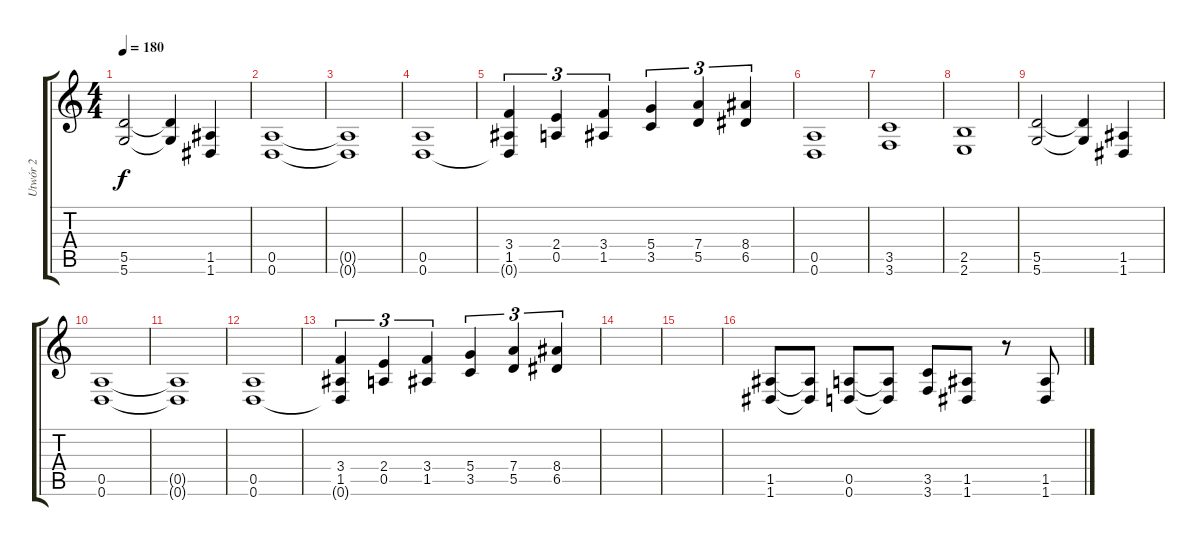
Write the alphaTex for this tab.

\track ("Utwór 2" "Utwór 2") {instrument distortionguitar}
\staff {score tabs}
\tuning (E4 B3 G3 D3 A2 D2) {hide}
\ts (4 4)
\tempo 180
\clef g2
\ks c
(5.5 5.6).2{dy f} (5.5{t} 5.6{t}).4 (1.5 1.6).4 |
(0.5 0.6).1 |
(0.5{t} 0.6{t}).1 |
(0.5 0.6).1 |
(3.4 1.5 0.6{t}).4{tu (3 2)} (2.4 0.5).4{tu (3 2)} (3.4 1.5).4{tu (3 2)} (5.4 3.5).4{tu (3 2)} (7.4 5.5).4{tu (3 2)} (8.4 6.5).4{tu (3 2)} |
(0.5 0.6).1 |
(3.5 3.6).1 |
(2.5 2.6).1 |
(5.5 5.6).2 (5.5{t} 5.6{t}).4 (1.5 1.6).4 |
(0.5 0.6).1 |
(0.5{t} 0.6{t}).1 |
(0.5 0.6).1 |
(3.4 1.5 0.6{t}).4{tu (3 2)} (2.4 0.5).4{tu (3 2)} (3.4 1.5).4{tu (3 2)} (5.4 3.5).4{tu (3 2)} (7.4 5.5).4{tu (3 2)} (8.4 6.5).4{tu (3 2)} |
|
|
(1.5 1.6).8 (1.5{t} 1.6{t}).8 (0.5 0.6).8 (0.5{t} 0.6{t}).8 (3.5 3.6).8 (1.5 1.6).8 r.8 (1.5 1.6).8
